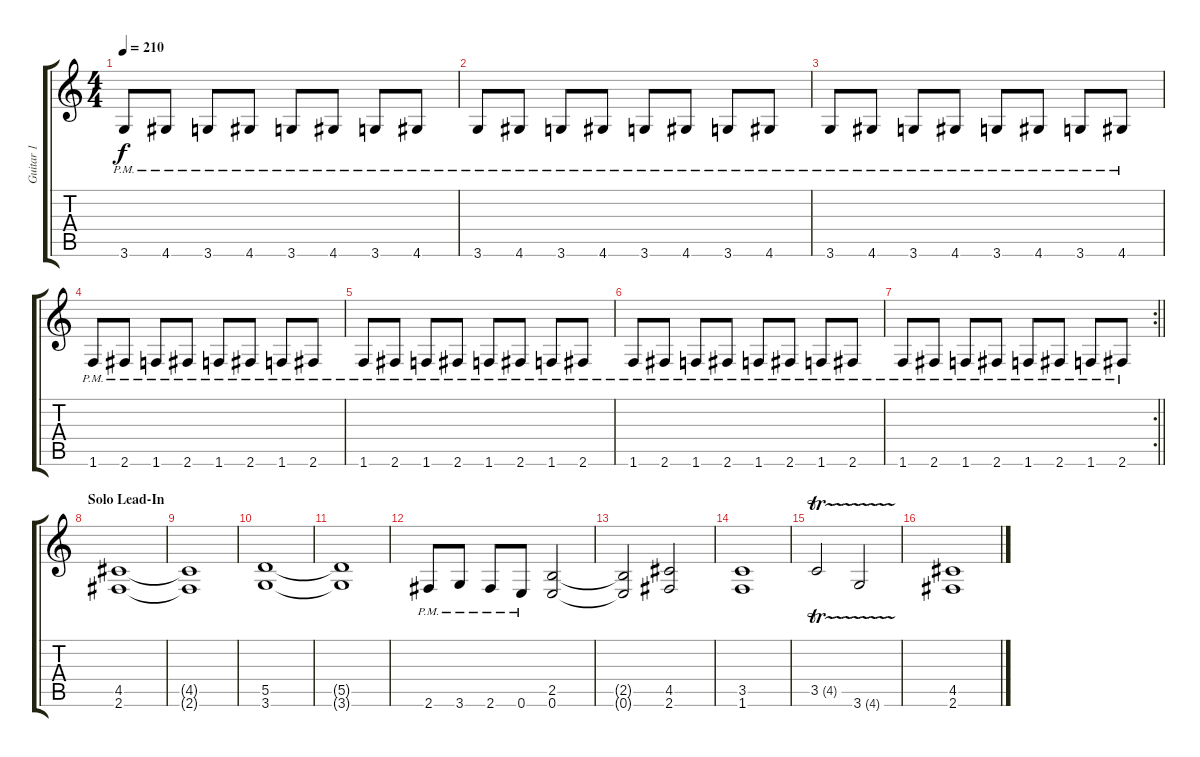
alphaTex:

\track ("Guitar 1" "Guitar 1") {instrument distortionguitar}
\staff {score tabs}
\tuning (E4 B3 G3 D3 A2 E2) {hide}
\ts (4 4)
\tempo 210
\clef g2
\ks c
3.6{pm}.8{dy f} 4.6{pm}.8 3.6{pm}.8 4.6{pm}.8 3.6{pm}.8 4.6{pm}.8 3.6{pm}.8 4.6{pm}.8 |
3.6{pm}.8 4.6{pm}.8 3.6{pm}.8 4.6{pm}.8 3.6{pm}.8 4.6{pm}.8 3.6{pm}.8 4.6{pm}.8 |
3.6{pm}.8 4.6{pm}.8 3.6{pm}.8 4.6{pm}.8 3.6{pm}.8 4.6{pm}.8 3.6{pm}.8 4.6{pm}.8 |
1.6{pm}.8 2.6{pm}.8 1.6{pm}.8 2.6{pm}.8 1.6{pm}.8 2.6{pm}.8 1.6{pm}.8 2.6{pm}.8 |
1.6{pm}.8 2.6{pm}.8 1.6{pm}.8 2.6{pm}.8 1.6{pm}.8 2.6{pm}.8 1.6{pm}.8 2.6{pm}.8 |
1.6{pm}.8 2.6{pm}.8 1.6{pm}.8 2.6{pm}.8 1.6{pm}.8 2.6{pm}.8 1.6{pm}.8 2.6{pm}.8 |
\rc 2
\barLineRight lightlight
1.6{pm}.8 2.6{pm}.8 1.6{pm}.8 2.6{pm}.8 1.6{pm}.8 2.6{pm}.8 1.6{pm}.8 2.6{pm}.8 |
\section ("" "Solo Lead-In")
(4.5 2.6).1 |
(4.5{t} 2.6{t}).1 |
(5.5 3.6).1 |
(5.5{t} 3.6{t}).1 |
2.6{pm}.8 3.6{pm}.8 2.6{pm}.8 0.6{pm}.8 (2.5 0.6).2 |
(2.5{t} 0.6{t}).2 (4.5 2.6).2 |
(3.5 1.6).1 |
3.5{tr (4 16)}.2 3.6{tr (4 16)}.2 |
(4.5 2.6).1
